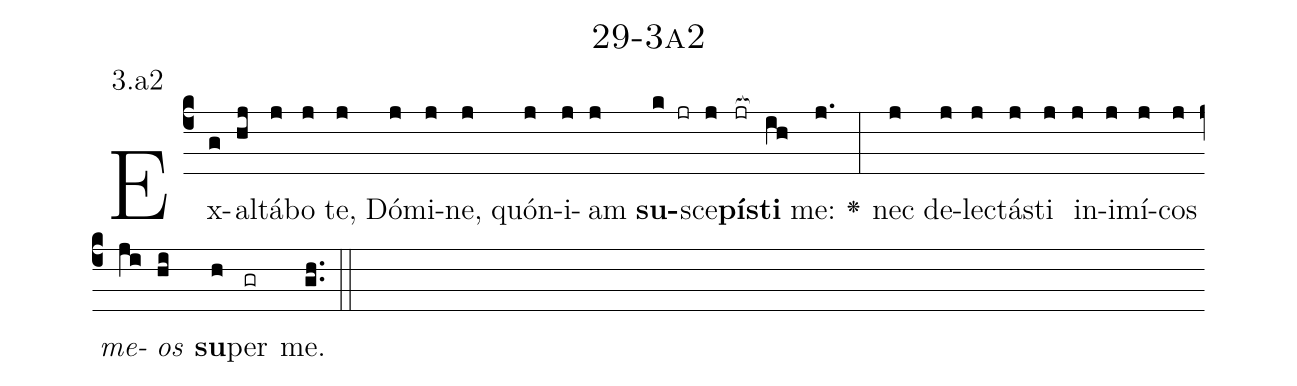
name: 29-3a2;
annotation: 3.a2;
%%
(c4)Ex(g)al(hj)tá(j)bo(j) te,(j) Dó(j)mi(j)ne,(j) quón(j)i(j)am(j) <b>su</b>(k jr)sce(j)<b>pís</b>(jr[ocb:1{])<b>ti</b>(ih[ocb:0}]) me:(j.) <v>\greheightstar</v>(:) nec(j) de(j)lec(j)tás(j)ti(j) in(j)i(j)mí(j)cos(j) <i>me</i>(ji)<i>os</i>(hi) <b>su</b>(h)per(gr) me.(gh..) (::)


%E(j) u(j) o(ji) u(hi) a(h) e.(gh..) (::)
